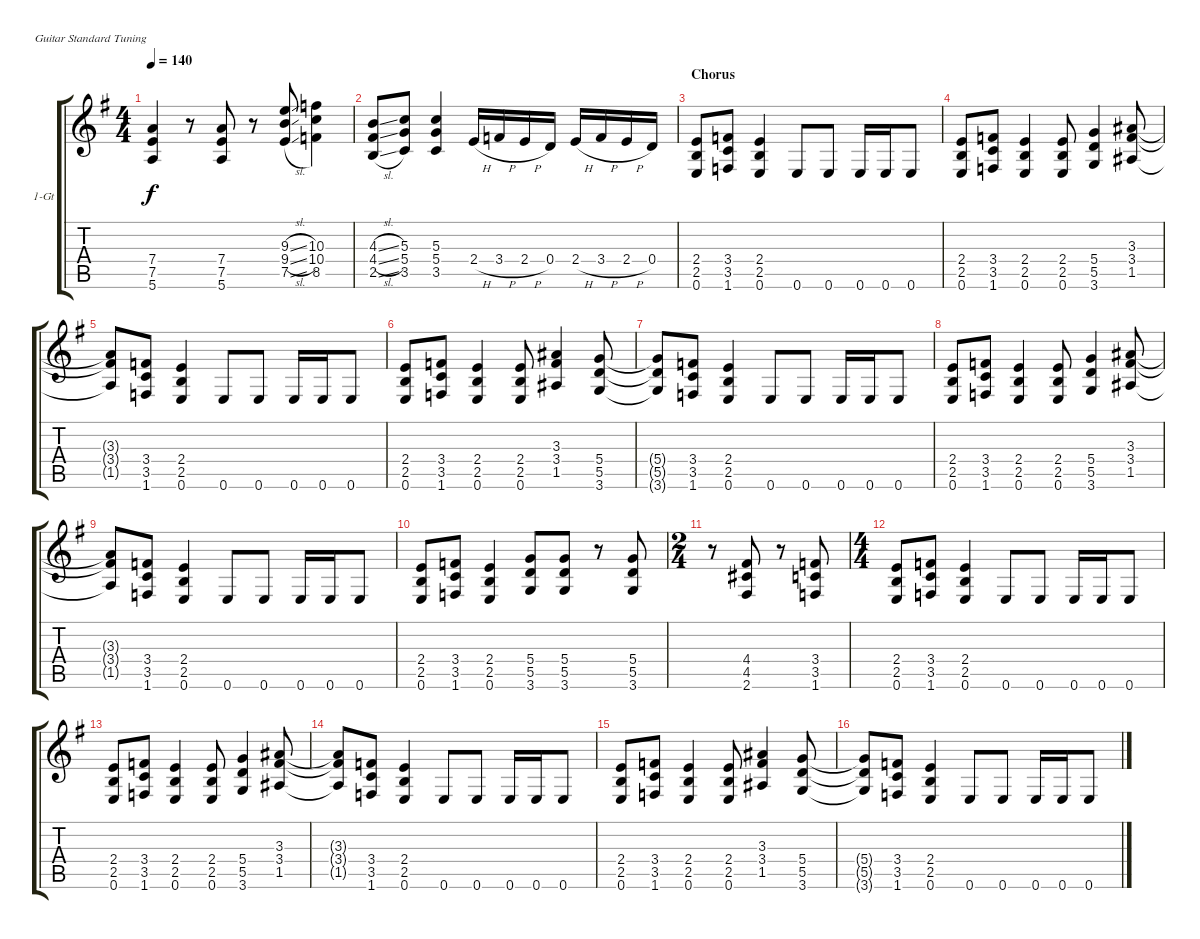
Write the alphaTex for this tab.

\bracketExtendMode groupsimilarinstruments
\firstSystemTrackNameOrientation horizontal
\otherSystemsTrackNameOrientation horizontal
\track ("1-Gt" "1-Gt") {instrument distortionguitar}
\staff {score tabs}
\tuning (E4 B3 G3 D3 A2 E2)
\ts (4 4)
\tempo 140
\clef g2
\scale
1.05549
\ks g
(7.4 7.5 5.6).4{dy f} r.8 (7.4 7.5 5.6).8 r.8 (9.3{sl} 9.4{sl} 7.5{sl}).8 (10.3 10.4 8.5).4 |
\scale
0.944515 (4.3{sl} 4.4{sl} 2.5{sl}).8 (5.3 5.4 3.5).8 (5.3 5.4 3.5).4 2.4{h}.16 3.4{h}.16 2.4{h}.16 0.4.16 2.4{h}.16 3.4{h}.16 2.4{h}.16 0.4.16 |
\section ("" "Chorus")
\scale
1.05549 (2.4 2.5 0.6).8 (3.4 3.5 1.6).8 (2.4 2.5 0.6).4 0.6.8 0.6.8 0.6.16 0.6.16 0.6.8 |
\scale
0.944515 (2.4 2.5 0.6).8 (3.4 3.5 1.6).8 (2.4 2.5 0.6).4 (2.4 2.5 0.6).8 (5.4 5.5 3.6).4 (3.3 3.4 1.5).8 |
\scale
1.05549 (3.3{t} 3.4{t} 1.5{t}).8 (3.4 3.5 1.6).8 (2.4 2.5 0.6).4 0.6.8 0.6.8 0.6.16 0.6.16 0.6.8 |
\scale
0.944515 (2.4 2.5 0.6).8 (3.4 3.5 1.6).8 (2.4 2.5 0.6).4 (2.4 2.5 0.6).8 (3.3 3.4 1.5).4 (5.4 5.5 3.6).8 |
\scale
1.05549 (5.4{t} 3.6{t} 5.5{t}).8 (3.4 3.5 1.6).8 (2.4 2.5 0.6).4 0.6.8 0.6.8 0.6.16 0.6.16 0.6.8 |
\scale
0.944515 (2.4 2.5 0.6).8 (3.4 3.5 1.6).8 (2.4 2.5 0.6).4 (2.4 2.5 0.6).8 (5.4 5.5 3.6).4 (3.3 3.4 1.5).8 |
\scale
1.05549 (3.3{t} 3.4{t} 1.5{t}).8 (3.4 3.5 1.6).8 (2.4 2.5 0.6).4 0.6.8 0.6.8 0.6.16 0.6.16 0.6.8 |
\scale
0.944515 (2.4 2.5 0.6).8 (3.4 3.5 1.6).8 (2.4 2.5 0.6).4 (5.4 5.5 3.6).8 (5.4 5.5 3.6).8 r.8 (5.4 5.5 3.6).8 |
\ts (2 4)
\scale
1.08575 r.8 (4.4 4.5 2.6).8 r.8 (3.4 3.5 1.6).8 |
\ts (4 4)
\scale
0.91425 (2.4 2.5 0.6).8 (3.4 3.5 1.6).8 (2.4 2.5 0.6).4 0.6.8 0.6.8 0.6.16 0.6.16 0.6.8 |
\scale
1.05549 (2.4 2.5 0.6).8 (3.4 3.5 1.6).8 (2.4 2.5 0.6).4 (2.4 2.5 0.6).8 (5.4 5.5 3.6).4 (3.3 3.4 1.5).8 |
\scale
0.944515 (3.3{t} 3.4{t} 1.5{t}).8 (3.4 3.5 1.6).8 (2.4 2.5 0.6).4 0.6.8 0.6.8 0.6.16 0.6.16 0.6.8 |
\scale
1.05549 (2.4 2.5 0.6).8 (3.4 3.5 1.6).8 (2.4 2.5 0.6).4 (2.4 2.5 0.6).8 (3.3 3.4 1.5).4 (5.4 5.5 3.6).8 |
\scale
0.944515 (5.4{t} 5.5{t} 3.6{t}).8 (3.4 3.5 1.6).8 (2.4 2.5 0.6).4 0.6.8 0.6.8 0.6.16 0.6.16 0.6.8
